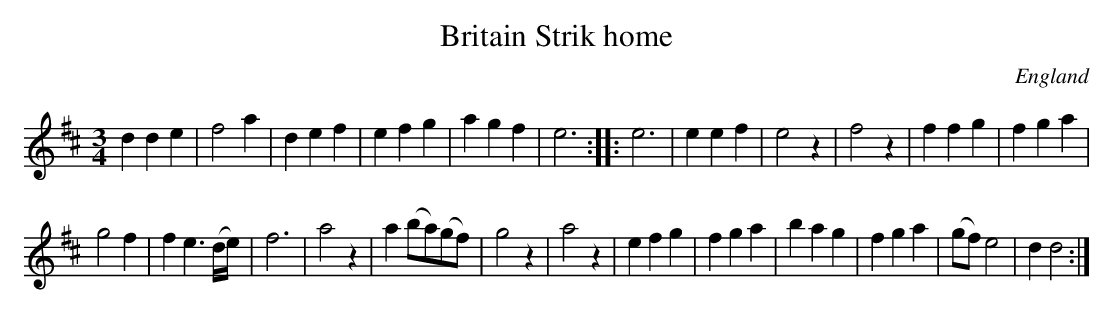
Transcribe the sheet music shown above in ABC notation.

X:1
T:Britain Strik home
L:1/4
M:3/4
O:England
K:D
dde | f2a | def | efg | agf | e3 :: \
e3  | eef | e2z | f2z | \
ffg | fga |! g2f | fe3/(d//e//) | \
f3  | a2z | a(b/a/)(g/f/) | g2z | \
a2z | efg | fga | bag | fga | (g/f/)e2 | dd2 :|
